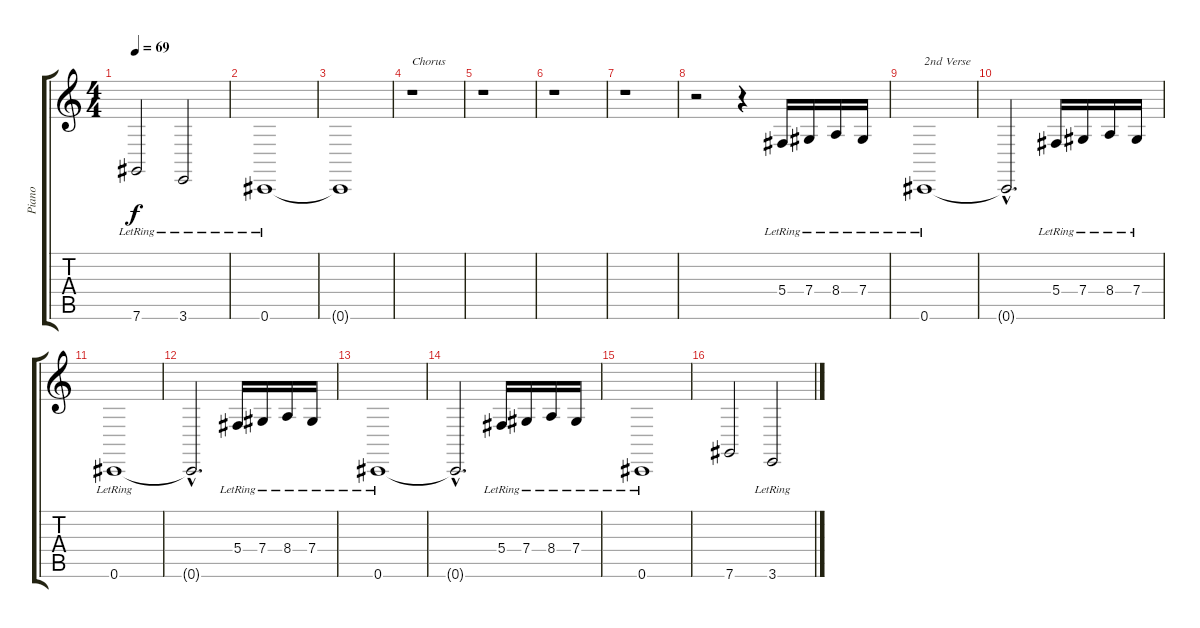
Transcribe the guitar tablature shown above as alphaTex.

\track ("Piano" "Piano") {instrument acousticgrandpiano}
\staff {score tabs}
\tuning (Eb4 Bb3 Gb3 Db3 Ab2 Db2) {hide}
\ts (4 4)
\tempo 69
\clef g2
\ks c
7.6{lr}.2{dy f} 3.6{lr}.2 |
0.6{lr}.1 |
0.6{t}.1 |
r.1{txt "Chorus"} |
r.1 |
r.1 |
r.1 |
r.2 r.4 5.4{lr}.16 7.4{lr}.16 8.4{lr}.16 7.4{lr}.16 |
0.6{lr}.1{txt "2nd Verse"} |
0.6{hac t}.2{d} 5.4{lr}.16 7.4{lr}.16 8.4{lr}.16 7.4{lr}.16 |
0.6{lr}.1 |
0.6{hac t}.2{d} 5.4{lr}.16 7.4{lr}.16 8.4{lr}.16 7.4{lr}.16 |
0.6{lr}.1 |
0.6{hac t}.2{d} 5.4{lr}.16 7.4{lr}.16 8.4{lr}.16 7.4{lr}.16 |
0.6{lr}.1 |
7.6.2 3.6{lr}.2
